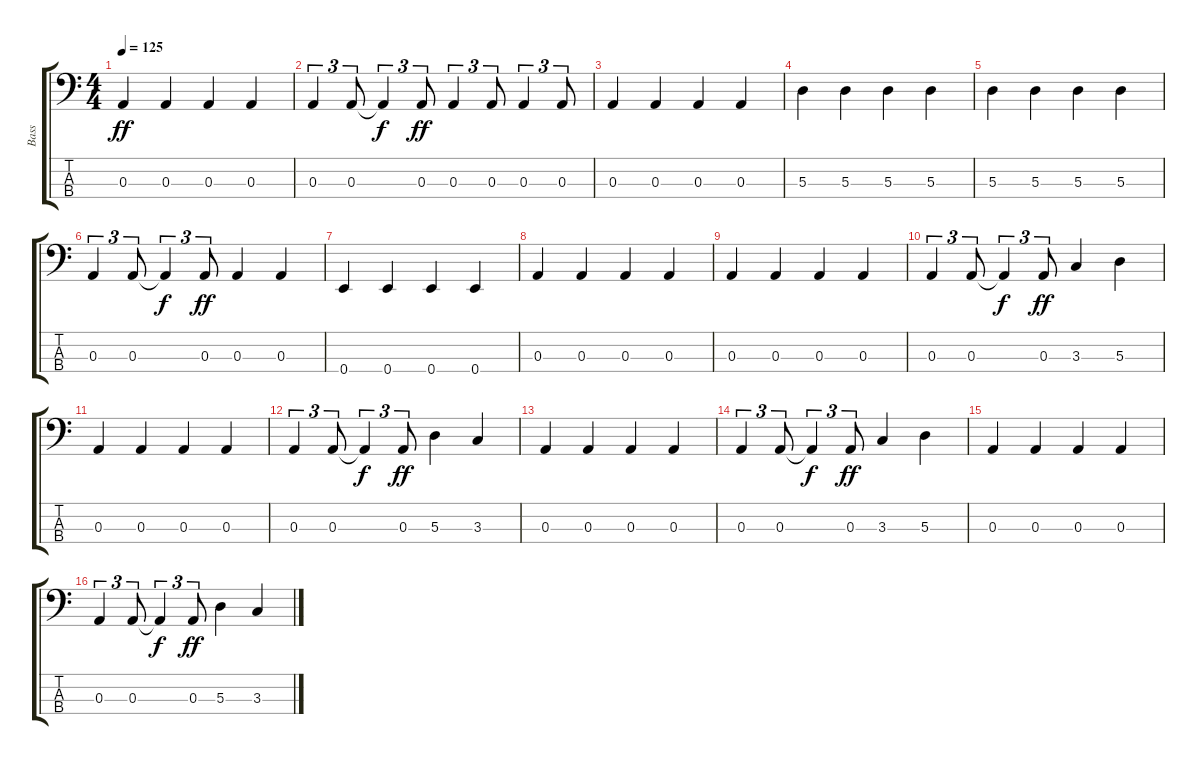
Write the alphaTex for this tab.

\track ("Bass" "Bass") {instrument electricbassfinger}
\staff {score tabs}
\tuning (G2 D2 A1 E1) {hide}
\ts (4 4)
\tempo 125
\clef f4
\ks c
0.3.4{dy ff} 0.3.4 0.3.4 0.3.4 |
0.3.4{tu (3 2)} 0.3.8{tu (3 2)} 0.3{t}.4{tu (3 2) dy f} 0.3.8{tu (3 2) dy ff} 0.3.4{tu (3 2)} 0.3.8{tu (3 2)} 0.3.4{tu (3 2)} 0.3.8{tu (3 2)} |
0.3.4 0.3.4 0.3.4 0.3.4 |
5.3.4 5.3.4 5.3.4 5.3.4 |
5.3.4 5.3.4 5.3.4 5.3.4 |
0.3.4{tu (3 2)} 0.3.8{tu (3 2)} 0.3{t}.4{tu (3 2) dy f} 0.3.8{tu (3 2) dy ff} 0.3.4 0.3.4 |
0.4.4 0.4.4 0.4.4 0.4.4 |
0.3.4 0.3.4 0.3.4 0.3.4 |
0.3.4 0.3.4 0.3.4 0.3.4 |
0.3.4{tu (3 2)} 0.3.8{tu (3 2)} 0.3{t}.4{tu (3 2) dy f} 0.3.8{tu (3 2) dy ff} 3.3.4 5.3.4 |
0.3.4 0.3.4 0.3.4 0.3.4 |
0.3.4{tu (3 2)} 0.3.8{tu (3 2)} 0.3{t}.4{tu (3 2) dy f} 0.3.8{tu (3 2) dy ff} 5.3.4 3.3.4 |
0.3.4 0.3.4 0.3.4 0.3.4 |
0.3.4{tu (3 2)} 0.3.8{tu (3 2)} 0.3{t}.4{tu (3 2) dy f} 0.3.8{tu (3 2) dy ff} 3.3.4 5.3.4 |
0.3.4 0.3.4 0.3.4 0.3.4 |
0.3.4{tu (3 2)} 0.3.8{tu (3 2)} 0.3{t}.4{tu (3 2) dy f} 0.3.8{tu (3 2) dy ff} 5.3.4 3.3.4
